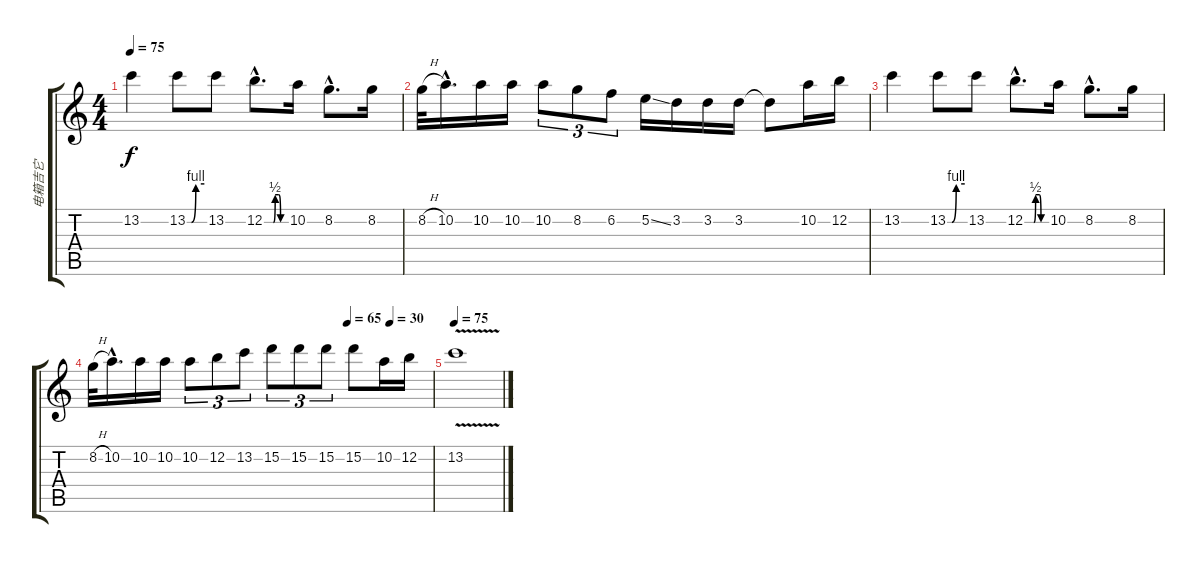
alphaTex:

\track ("电箱吉它" "电箱吉它") {instrument acousticguitarsteel}
\staff {score tabs}
\tuning (E4 B3 G3 D3 A2 E2) {hide}
\ts (4 4)
\tempo 75
\clef g2
\ks c
13.2.4{dy f} 13.2{be (custom 0 0 15 0 30 4 60 4)}.8 13.2.8 12.2{be (custom 0 0 25 0 30 2 40 2 45 0 60 0) hac}.8{d} 10.2.16 8.2{hac}.8{d} 8.2.16 |
8.2{h}.32 10.2{hac}.16{d} 10.2.16 10.2.16 10.2.8{tu (3 2)} 8.2.8{tu (3 2)} 6.2.8{tu (3 2)} 5.2{ss}.16 3.2.16 3.2.16 3.2.16 3.2{t}.8 10.2.16 12.2.16 |
13.2.4 13.2{be (custom 0 0 15 0 30 4 60 4)}.8 13.2.8 12.2{be (custom 0 0 25 0 30 2 40 2 45 0 60 0) hac}.8{d} 10.2.16 8.2{hac}.8{d} 8.2.16 |
\tempo (65 0.75)
\tempo (30 0.875)
8.2{h}.32 10.2{hac}.16{d} 10.2.16 10.2.16 10.2.8{tu (3 2)} 12.2.8{tu (3 2)} 13.2.8{tu (3 2)} 15.2.8{tu (3 2)} 15.2.8{tu (3 2)} 15.2.8{tu (3 2)} 15.2.8 10.2.16 12.2.16 |
\tempo 75
13.2{v}.1
